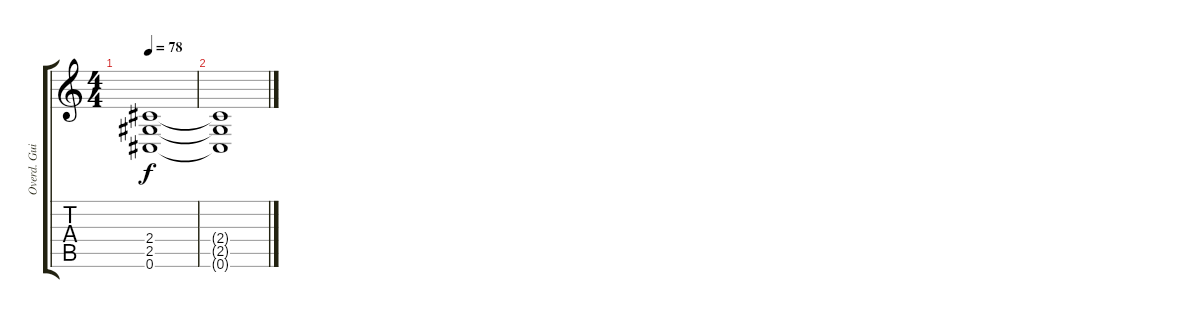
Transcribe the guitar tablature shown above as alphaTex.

\track ("Overd. Guitar" "Overd. Gui") {instrument overdrivenguitar}
\staff {score tabs}
\tuning (Db4 Ab3 E3 B2 Gb2 Db2) {hide}
\ts (4 4)
\tempo 78
\clef g2
\ks c
(2.4{t} 2.5{t} 0.6{t}).1{dy f} |
(2.4{t} 2.5{t} 0.6{t}).1
